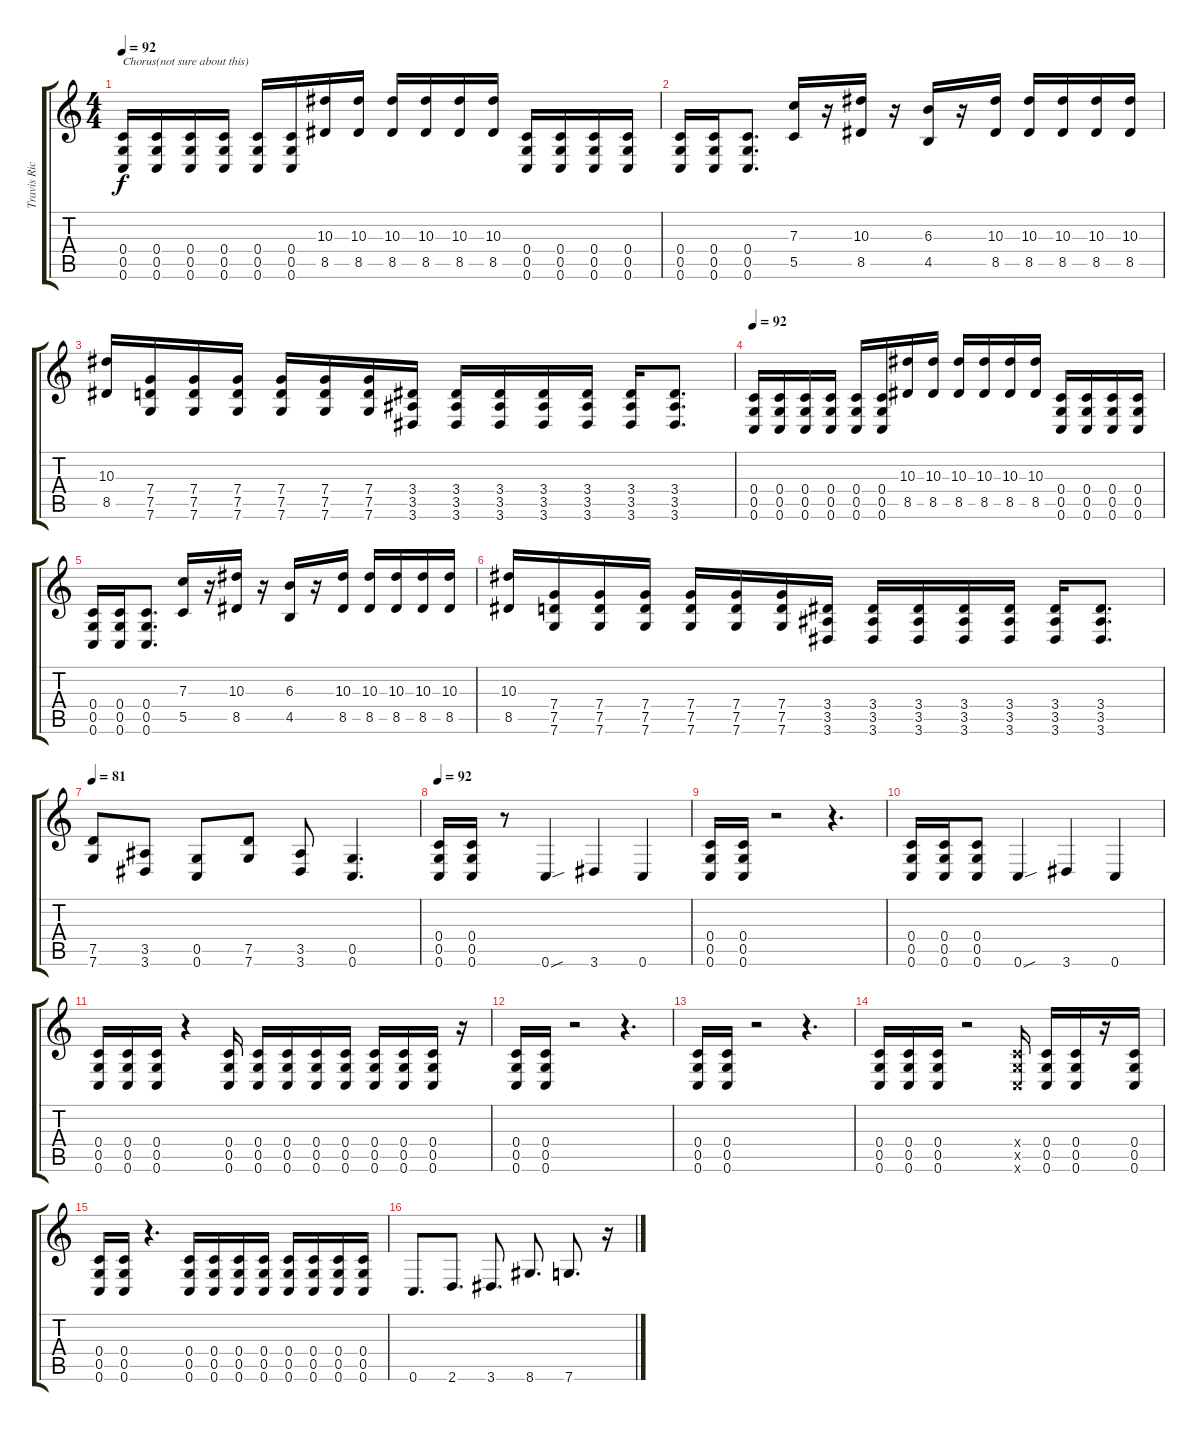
\track ("Travis Richter" "Travis Ric") {instrument overdrivenguitar}
\staff {score tabs}
\tuning (D4 A3 F3 C3 G2 C2) {hide}
\ts (4 4)
\tempo 92
\clef g2
\ks c
(0.4 0.5 0.6).16{txt "Chorus(not sure about this)" dy f} (0.4 0.5 0.6).16 (0.4 0.5 0.6).16 (0.4 0.5 0.6).16 (0.4 0.5 0.6).16 (0.4 0.5 0.6).16 (10.3 8.5).16 (10.3 8.5).16 (10.3 8.5).16 (10.3 8.5).16 (10.3 8.5).16 (10.3 8.5).16 (0.4 0.5 0.6).16 (0.4 0.5 0.6).16 (0.4 0.5 0.6).16 (0.4 0.5 0.6).16 |
(0.4 0.5 0.6).16 (0.4 0.5 0.6).16 (0.4 0.5 0.6).8{d} (7.3 5.5).16 r.16 (10.3 8.5).16 r.16 (6.3 4.5).16 r.16 (10.3 8.5).16 (10.3 8.5).16 (10.3 8.5).16 (10.3 8.5).16 (10.3 8.5).16 |
(10.3 8.5).16 (7.4 7.5 7.6).16 (7.4 7.5 7.6).16 (7.4 7.5 7.6).16 (7.4 7.5 7.6).16 (7.4 7.5 7.6).16 (7.4 7.5 7.6).16 (3.4 3.5 3.6).16 (3.4 3.5 3.6).16 (3.4 3.5 3.6).16 (3.4 3.5 3.6).16 (3.4 3.5 3.6).16 (3.4 3.5 3.6).16 (3.4 3.5 3.6).8{d} |
\tempo 92
(0.4 0.5 0.6).16 (0.4 0.5 0.6).16 (0.4 0.5 0.6).16 (0.4 0.5 0.6).16 (0.4 0.5 0.6).16 (0.4 0.5 0.6).16 (10.3 8.5).16 (10.3 8.5).16 (10.3 8.5).16 (10.3 8.5).16 (10.3 8.5).16 (10.3 8.5).16 (0.4 0.5 0.6).16 (0.4 0.5 0.6).16 (0.4 0.5 0.6).16 (0.4 0.5 0.6).16 |
(0.4 0.5 0.6).16 (0.4 0.5 0.6).16 (0.4 0.5 0.6).8{d} (7.3 5.5).16 r.16 (10.3 8.5).16 r.16 (6.3 4.5).16 r.16 (10.3 8.5).16 (10.3 8.5).16 (10.3 8.5).16 (10.3 8.5).16 (10.3 8.5).16 |
(10.3 8.5).16 (7.4 7.5 7.6).16 (7.4 7.5 7.6).16 (7.4 7.5 7.6).16 (7.4 7.5 7.6).16 (7.4 7.5 7.6).16 (7.4 7.5 7.6).16 (3.4 3.5 3.6).16 (3.4 3.5 3.6).16 (3.4 3.5 3.6).16 (3.4 3.5 3.6).16 (3.4 3.5 3.6).16 (3.4 3.5 3.6).16 (3.4 3.5 3.6).8{d} |
\tempo 81
(7.5 7.6).8 (3.5 3.6).8 (0.5 0.6).8 (7.5 7.6).8 (3.5 3.6).8 (0.5 0.6).4{d} |
\tempo 92
(0.4 0.5 0.6).16 (0.4 0.5 0.6).16 r.8 0.6{sou}.4 3.6.4 0.6.4 |
(0.4 0.5 0.6).16 (0.4 0.5 0.6).16 r.2 r.4{d} |
(0.4 0.5 0.6).16 (0.4 0.5 0.6).16 (0.4 0.5 0.6).8 0.6{sou}.4 3.6.4 0.6.4 |
(0.4 0.5 0.6).16 (0.4 0.5 0.6).16 (0.4 0.5 0.6).16 r.4 (0.4 0.5 0.6).16 (0.4 0.5 0.6).16 (0.4 0.5 0.6).16 (0.4 0.5 0.6).16 (0.4 0.5 0.6).16 (0.4 0.5 0.6).16 (0.4 0.5 0.6).16 (0.4 0.5 0.6).16 r.16 |
(0.4 0.5 0.6).16 (0.4 0.5 0.6).16 r.2 r.4{d} |
(0.4 0.5 0.6).16 (0.4 0.5 0.6).16 r.2 r.4{d} |
(0.4 0.5 0.6).16 (0.4 0.5 0.6).16 (0.4 0.5 0.6).16 r.2 (0.4{x} 0.5{x} 0.6{x}).16 (0.4 0.5 0.6).16 (0.4 0.5 0.6).16 r.16 (0.4 0.5 0.6).16 |
(0.4 0.5 0.6).16 (0.4 0.5 0.6).16 r.4{d} (0.4 0.5 0.6).16 (0.4 0.5 0.6).16 (0.4 0.5 0.6).16 (0.4 0.5 0.6).16 (0.4 0.5 0.6).16 (0.4 0.5 0.6).16 (0.4 0.5 0.6).16 (0.4 0.5 0.6).16 |
0.6.8{d} 2.6.8{d} 3.6.8{d} 8.6.8{d} 7.6.8{d} r.16
